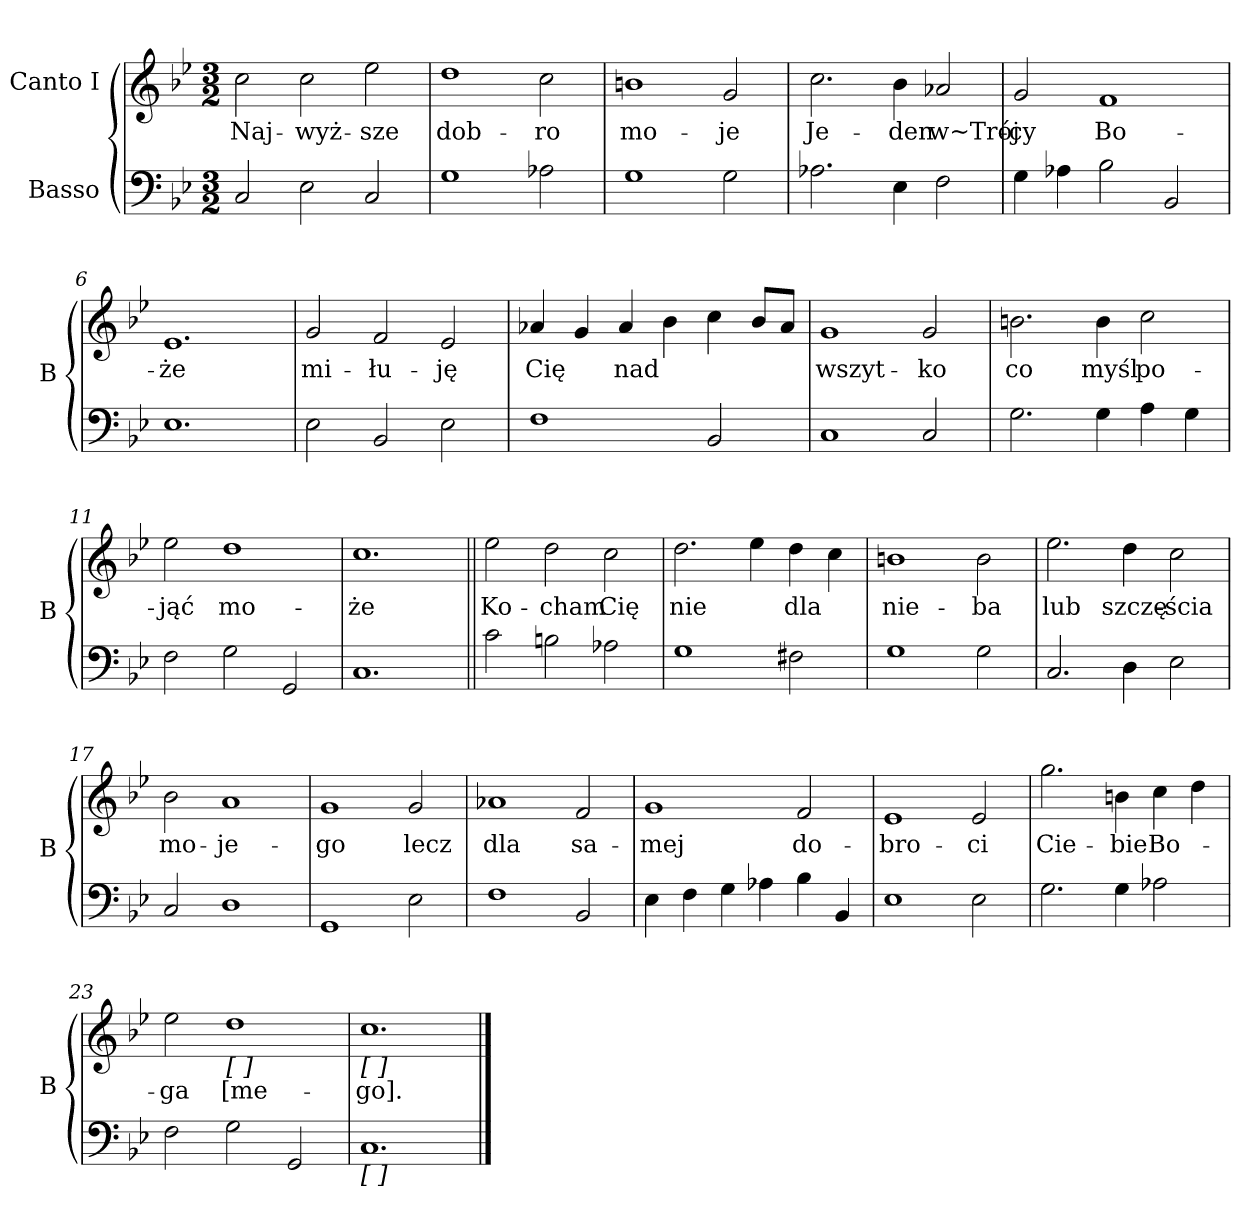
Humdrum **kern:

**kern	**kern	**text
*part2	*part1	*part1
*staff2	*staff1	*staff1
*I"Basso	*I"Canto I	*
*I'B	*	*
*clefF4	*clefG2	*
*k[b-e-]	*k[b-e-]	*
*M3/2	*M3/2	*
=1	=1	=1
2C	2cc	Naj-
2E-	2cc	-wyż-
2C	2ee-	-sze
=2	=2	=2
1G	1dd	dob-
2A-X	2cc	-ro
=3	=3	=3
1G	1bn	mo-
2G	2g	-je
=4	=4	=4
2.A-X	2.cc	Je-
4E-	4b-	-den
2F	2a-X	w~Trój-
=5	=5	=5
4G	2g	-cy
4A-X	.	.
2B-	1f	Bo-
2BB-	.	.
=6	=6	=6
1.E-	1.e-	-że
=7	=7	=7
2E-	2g	mi-
2BB-	2f	-łu-
2E-	2e-	-ję
=8	=8	=8
1F	4a-X	Cię
.	4g	.
.	4a-	nad
.	4b-	.
2BB-	4cc	.
.	8b-L	.
.	8a-J	.
=9	=9	=9
1C	1g	wszyt-
2C	2g	-ko
=10	=10	=10
2.G	2.bn	co
4G	4b	myśl
4A	2cc	po-
4G	.	.
=11	=11	=11
2F	2ee-	-jąć
2G	1dd	mo-
2GG	.	.
=12	=12	=12
1.C	1.cc	-że
=13||	=13||	=13||
2c	2ee-	Ko-
2Bn	2dd	-cham
2A-X	2cc	Cię
=14	=14	=14
1G	2.dd	nie
.	4ee-	.
2F#X	4dd	dla
.	4cc	.
=15	=15	=15
1G	1bn	nie-
2G	2b	-ba
=16	=16	=16
2.C	2.ee-	lub
4D	4dd	szczę-
2E-	2cc	-ścia
=17	=17	=17
2C	2b-	mo-
1D	1a	-je-
=18	=18	=18
1GG	1g	-go
2E-	2g	lecz
=19	=19	=19
1F	1a-X	dla
2BB-	2f	sa-
=20	=20	=20
4E-	1g	-mej
4F	.	.
4G	.	.
4A-X	.	.
4B-	2f	do-
4BB-	.	.
=21	=21	=21
1E-	1e-	-bro-
2E-	2e-	-ci
=22	=22	=22
2.G	2.gg	Cie-
4G	4bn	-bie
2A-X	4cc	Bo-
.	4dd	.
=23	=23	=23
2F	2ee-	-ga
!	!LO:TX:b:t=[  ]	!
2G	1dd	[me-
2GG	.	.
=24	=24	=24
!	!LO:TX:b:t=[  ]	!
!LO:TX:b:t=[  ]	!	!
1.C	1.cc	-go].
==	==	==
*-	*-	*-
